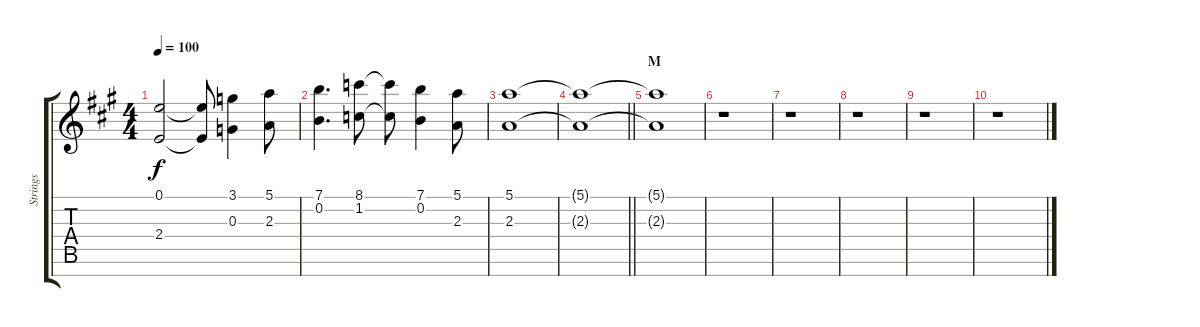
\track ("Strings" "Strings") {instrument stringensemble1}
\staff {score tabs}
\tuning (E5 B4 G4 D4 A3 E3 B2) {hide}
\ts (4 4)
\tempo 100
\clef g2
\ks a
(0.1 2.4).2{dy f} (0.1{t} 2.4{t}).8 (3.1 0.3).4 (5.1 2.3).8 |
(7.1 0.2).4{d} (8.1 1.2).8 (8.1{t} 1.2{t}).8 (7.1 0.2).4 (5.1 2.3).8 |
(5.1 2.3).1 |
\barLineRight lightlight
(5.1{t} 2.3{t}).1 |
\section ("" "M")
(5.1{t} 2.3{t}).1 |
r.1 |
r.1 |
r.1 |
r.1 |
r.1
